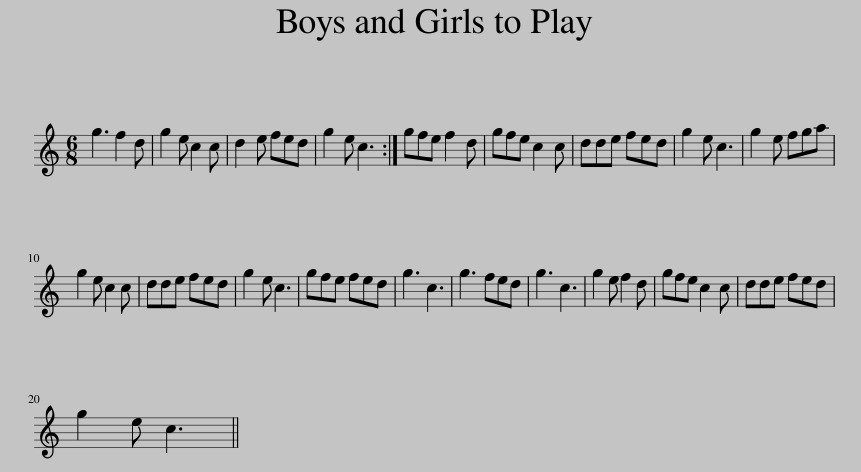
X:1
L:1/8
M:6/8
I:linebreak $
K:C
V:1 treble
V:1
 g3 f2 d | g2 e c2 c | d2 e fed | g2 e c3 :| gfe f2 d | %5
 gfe c2 c | dde fed | g2 e c3 | g2 e fga |$ g2 e c2 c | %10
 dde fed | g2 e c3 | gfe fed | g3 c3 | g3 fed | %15
 g3 c3 | g2 e f2 d | gfe c2 c | dde fed |$ g2 e c3 || %20
